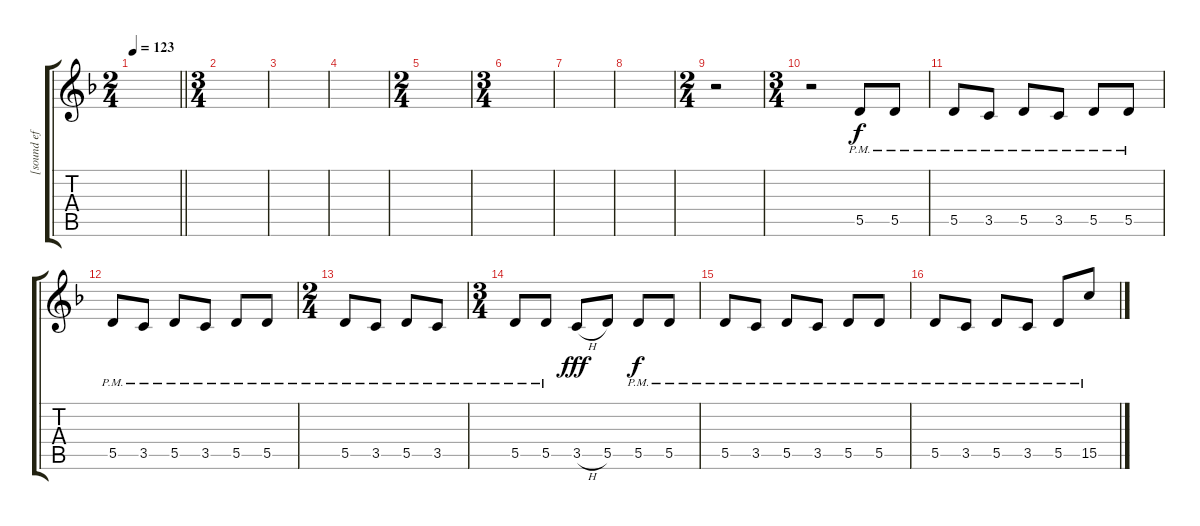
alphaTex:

\track (" [sound effects]" " [sound ef") {instrument electricguitarclean}
\staff {score tabs}
\tuning (E4 B3 G3 D3 A2 D2) {hide}
\ts (2 4)
\tempo 123
\clef g2
\barLineRight lightlight
\ks dminor
|
\ts (3 4)
|
|
|
\ts (2 4)
|
\ts (3 4)
|
|
|
\ts (2 4)
r.2{volume 0 balance 0 instrument overdrivenguitar} |
\ts (3 4)
r.2{volume 5} 5.5{pm}.8 5.5{pm}.8 |
5.5{pm}.8 3.5{pm}.8 5.5{pm}.8 3.5{pm}.8 5.5{pm}.8 5.5{pm}.8 |
5.5{pm}.8 3.5{pm}.8 5.5{pm}.8 3.5{pm}.8 5.5{pm}.8 5.5{pm}.8 |
\ts (2 4)
5.5{pm}.8 3.5{pm}.8 5.5{pm}.8 3.5{pm}.8 |
\ts (3 4)
5.5{pm}.8 5.5{pm}.8 3.5{h}.8{dy fff} 5.5.8 5.5{pm}.8{dy f} 5.5{pm}.8 |
5.5{pm}.8 3.5{pm}.8 5.5{pm}.8 3.5{pm}.8 5.5{pm}.8 5.5{pm}.8 |
5.5{pm}.8 3.5{pm}.8 5.5{pm}.8 3.5{pm}.8 5.5{pm}.8 15.5{pm}.8{volume 6 balance 8 instrument electricguitarmuted}
